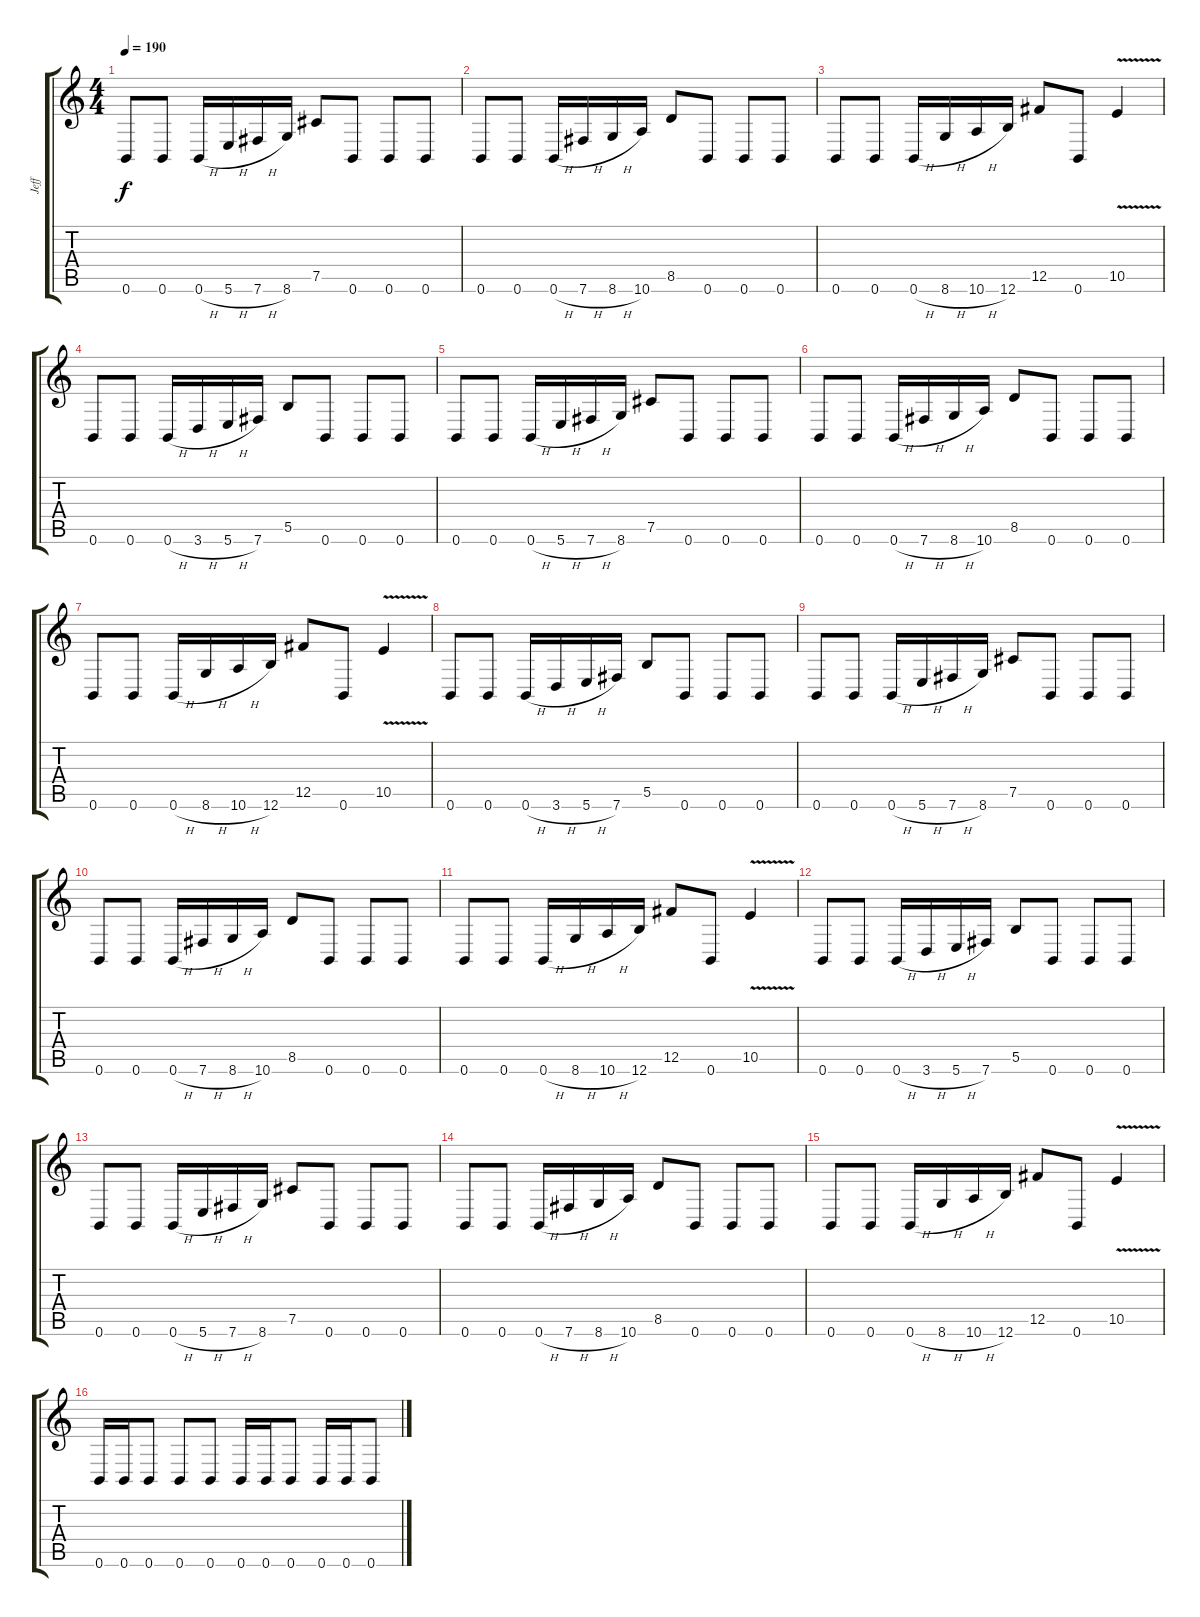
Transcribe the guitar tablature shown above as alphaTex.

\track ("Jeff" "Jeff") {instrument overdrivenguitar}
\staff {score tabs}
\tuning (Db4 Ab3 E3 B2 Gb2 B1) {hide}
\ts (4 4)
\tempo 190
\clef g2
\ks c
0.6.8{dy f} 0.6.8 0.6{h}.16 5.6{h}.16 7.6{h}.16 8.6.16 7.5.8 0.6.8 0.6.8 0.6.8 |
0.6.8 0.6.8 0.6{h}.16 7.6{h}.16 8.6{h}.16 10.6.16 8.5.8 0.6.8 0.6.8 0.6.8 |
0.6.8 0.6.8 0.6{h}.16 8.6{h}.16 10.6{h}.16 12.6.16 12.5.8 0.6.8 10.5{v}.4 |
0.6.8 0.6.8 0.6{h}.16 3.6{h}.16 5.6{h}.16 7.6.16 5.5.8 0.6.8 0.6.8 0.6.8 |
0.6.8 0.6.8 0.6{h}.16 5.6{h}.16 7.6{h}.16 8.6.16 7.5.8 0.6.8 0.6.8 0.6.8 |
0.6.8 0.6.8 0.6{h}.16 7.6{h}.16 8.6{h}.16 10.6.16 8.5.8 0.6.8 0.6.8 0.6.8 |
0.6.8 0.6.8 0.6{h}.16 8.6{h}.16 10.6{h}.16 12.6.16 12.5.8 0.6.8 10.5{v}.4 |
0.6.8 0.6.8 0.6{h}.16 3.6{h}.16 5.6{h}.16 7.6.16 5.5.8 0.6.8 0.6.8 0.6.8 |
0.6.8 0.6.8 0.6{h}.16 5.6{h}.16 7.6{h}.16 8.6.16 7.5.8 0.6.8 0.6.8 0.6.8 |
0.6.8 0.6.8 0.6{h}.16 7.6{h}.16 8.6{h}.16 10.6.16 8.5.8 0.6.8 0.6.8 0.6.8 |
0.6.8 0.6.8 0.6{h}.16 8.6{h}.16 10.6{h}.16 12.6.16 12.5.8 0.6.8 10.5{v}.4 |
0.6.8 0.6.8 0.6{h}.16 3.6{h}.16 5.6{h}.16 7.6.16 5.5.8 0.6.8 0.6.8 0.6.8 |
0.6.8 0.6.8 0.6{h}.16 5.6{h}.16 7.6{h}.16 8.6.16 7.5.8 0.6.8 0.6.8 0.6.8 |
0.6.8 0.6.8 0.6{h}.16 7.6{h}.16 8.6{h}.16 10.6.16 8.5.8 0.6.8 0.6.8 0.6.8 |
0.6.8 0.6.8 0.6{h}.16 8.6{h}.16 10.6{h}.16 12.6.16 12.5.8 0.6.8 10.5{v}.4 |
0.6.16 0.6.16 0.6.8 0.6.8 0.6.8 0.6.16 0.6.16 0.6.8 0.6.16 0.6.16 0.6.8
